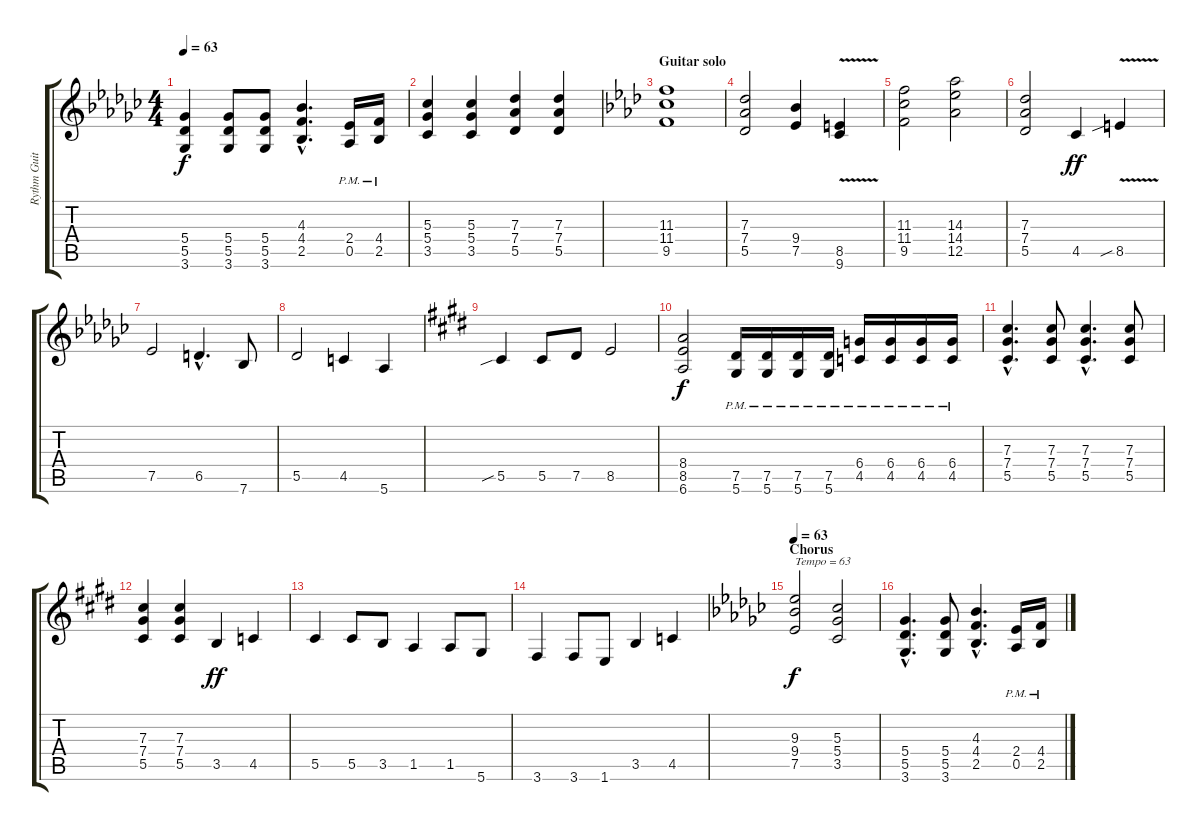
\track ("Rythm Guitar" "Rythm Guit") {instrument distortionguitar}
\staff {score tabs}
\tuning (Eb4 Bb3 Gb3 Db3 Ab2 Eb2) {hide}
\ts (4 4)
\tempo 63
\clef g2
\ks ebminor
(5.4 5.5 3.6).4{dy f} (5.4 5.5 3.6).8 (5.4 5.5 3.6).8 (4.3{hac} 4.4{hac} 2.5{hac}).4{d} (2.4{pm} 0.5{pm}).16 (4.4{pm} 2.5{pm}).16 |
(5.3 5.4 3.5).4 (5.3 5.4 3.5).4 (7.3 7.4 5.5).4 (7.3 7.4 5.5).4 |
\section ("" "Guitar solo")
\ks fminor
(11.3 11.4 9.5).1 |
(7.3 7.4 5.5).2 (9.4 7.5).4 (8.5 9.6{v}).4 |
(11.3 11.4 9.5).2 (14.3 14.4 12.5).2 |
(7.3 7.4 5.5).2 4.5.4{dy ff} 8.5{v sib}.4 |
\ks ebminor
7.5.2 6.5{hac}.4{d} 7.6.8 |
5.5.2 4.5.4 5.6.4 |
\ks c#minor
5.5{sib}.4 5.5.8 7.5.8 8.5.2 |
(8.4 8.5 6.6).2{dy f} (7.5{pm} 5.6{pm}).16 (7.5{pm} 5.6{pm}).16 (7.5{pm} 5.6{pm}).16 (7.5{pm} 5.6{pm}).16 (6.4{pm} 4.5{pm}).16 (6.4{pm} 4.5{pm}).16 (6.4{pm} 4.5{pm}).16 (6.4{pm} 4.5{pm}).16 |
(7.3{hac} 7.4{hac} 5.5{hac}).4{d} (7.3 7.4 5.5).8 (7.3{hac} 7.4{hac} 5.5{hac}).4{d} (7.3 7.4 5.5).8 |
(7.3 7.4 5.5).4 (7.3 7.4 5.5).4 3.5.4{dy ff} 4.5.4 |
5.5.4 5.5.8 3.5.8 1.5.4 1.5.8 5.6.8 |
3.6.4 3.6.8 1.6.8 3.5.4 4.5.4 |
\section ("" "Chorus")
\tempo 63
\ks ebminor
(9.3 9.4 7.5).2{txt "Tempo = 63" dy f} (5.3 5.4 3.5).2 |
(5.4{hac} 5.5{hac} 3.6{hac}).4{d} (5.4 5.5 3.6).8 (4.3{hac} 4.4{hac} 2.5{hac}).4{d} (2.4{pm} 0.5{pm}).16 (4.4{pm} 2.5{pm}).16
